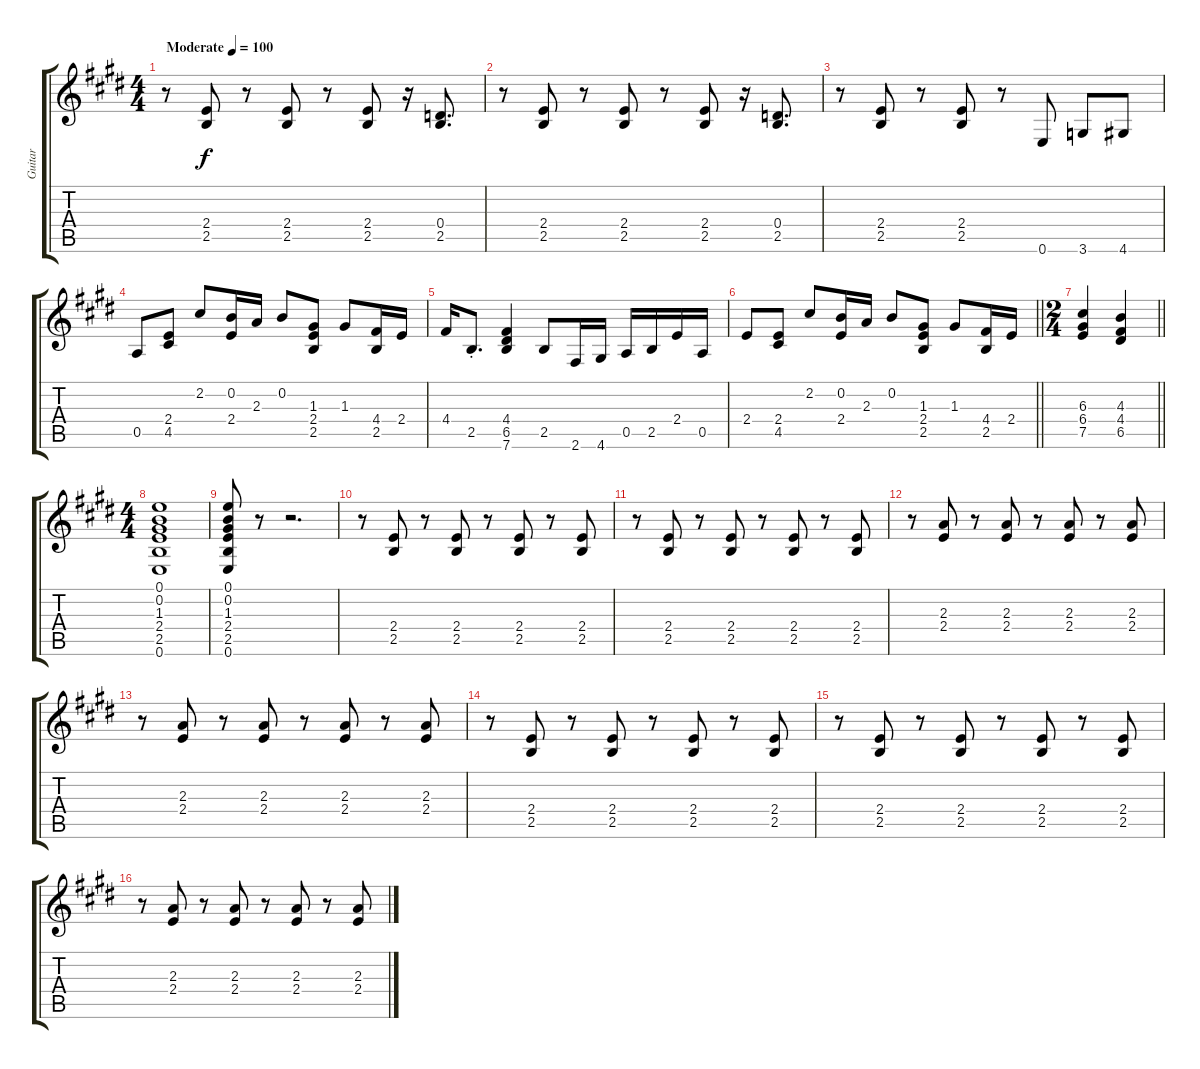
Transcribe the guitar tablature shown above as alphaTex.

\track ("Guitar" "Guitar") {instrument acousticguitarsteel}
\staff {score tabs}
\tuning (E4 B3 G3 D3 A2 E2) {hide}
\ts (4 4)
\tempo (100 "Moderate")
\clef g2
\ks e
r.8{ot 15mb dy f instrument acousticguitarsteel} (2.4 2.5).8 r.8 (2.4 2.5).8 r.8 (2.4 2.5).8 r.16 (0.4 2.5).8{d} |
r.8 (2.4 2.5).8 r.8 (2.4 2.5).8 r.8 (2.4 2.5).8 r.16 (0.4 2.5).8{d} |
r.8 (2.4 2.5).8 r.8 (2.4 2.5).8 r.8 0.6.8 3.6.8 4.6.8 |
0.5.8 (2.4 4.5).8 2.2.8 (0.2 2.4).16 2.3.16 0.2.8 (1.3 2.4 2.5).8 1.3.8 (4.4 2.5).16 2.4.16 |
4.4.16 2.5{st}.8{d} (4.4 6.5 7.6).4 2.5.8 2.6.16 4.6.16 0.5.16 2.5.16 2.4.16 0.5.16 |
\barLineRight lightlight
2.4.8 (2.4 4.5).8 2.2.8 (0.2 2.4).16 2.3.16 0.2.8 (1.3 2.4 2.5).8 1.3.8 (4.4 2.5).16 2.4.16 |
\ts (2 4)
\barLineRight lightlight
(6.3 6.4 7.5).4 (4.3 4.4 6.5).4 |
\ts (4 4)
(0.1 0.2 1.3 2.4 2.5 0.6).1 |
(0.1 0.2 1.3 2.4 2.5 0.6).8 r.8 r.2{d} |
r.8 (2.4 2.5).8 r.8 (2.4 2.5).8 r.8 (2.4 2.5).8 r.8 (2.4 2.5).8 |
r.8 (2.4 2.5).8 r.8 (2.4 2.5).8 r.8 (2.4 2.5).8 r.8 (2.4 2.5).8 |
r.8 (2.3 2.4).8 r.8 (2.3 2.4).8 r.8 (2.3 2.4).8 r.8 (2.3 2.4).8 |
r.8 (2.3 2.4).8 r.8 (2.3 2.4).8 r.8 (2.3 2.4).8 r.8 (2.3 2.4).8 |
r.8 (2.4 2.5).8 r.8 (2.4 2.5).8 r.8 (2.4 2.5).8 r.8 (2.4 2.5).8 |
r.8 (2.4 2.5).8 r.8 (2.4 2.5).8 r.8 (2.4 2.5).8 r.8 (2.4 2.5).8 |
r.8 (2.3 2.4).8 r.8 (2.3 2.4).8 r.8 (2.3 2.4).8 r.8 (2.3 2.4).8
